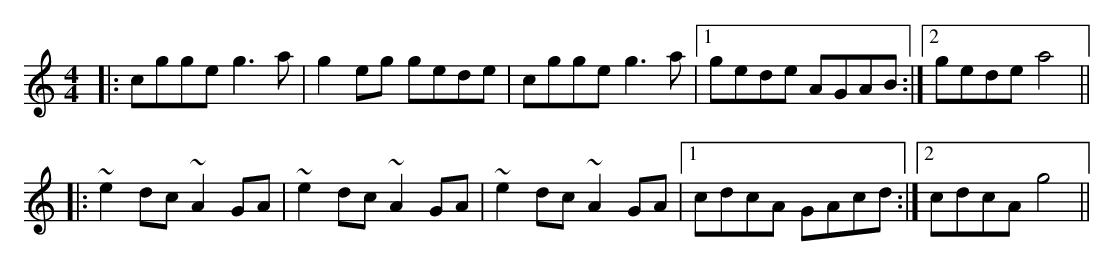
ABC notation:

X:1
M:4/4
K:C
|:cgge g3a|g2eg gede|cgge g3a|1 gede AGAB:|2 gede a4||
|:~e2dc ~A2GA|~e2dc ~A2GA|~e2dc ~A2GA|1 cdcA GAcd:|2 cdcA g4||
